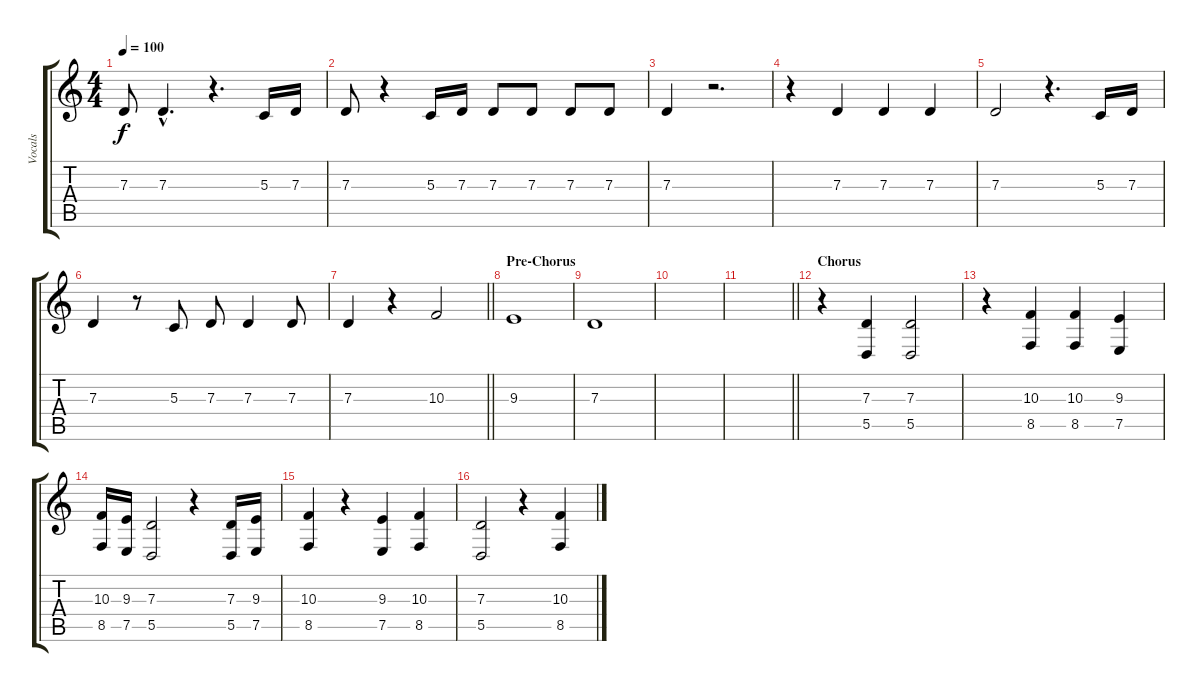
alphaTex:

\track ("Vocals" "Vocals") {instrument choiraahs}
\staff {score tabs}
\tuning (E4 B3 G3 D3 A2 D2) {hide}
\ts (4 4)
\tempo 100
\clef g2
\ks c
7.3.8{dy f} 7.3{hac}.4{d} r.4{d} 5.3.16 7.3.16 |
7.3.8 r.4 5.3.16 7.3.16 7.3.8 7.3.8 7.3.8 7.3.8 |
7.3.4 r.2{d} |
r.4 7.3.4 7.3.4 7.3.4 |
7.3.2 r.4{d} 5.3.16 7.3.16 |
7.3.4 r.8 5.3.8 7.3.8 7.3.4 7.3.8 |
\barLineRight lightlight
7.3.4 r.4 10.3.2 |
\section ("" "Pre-Chorus")
9.3.1 |
7.3.1 |
|
\barLineRight lightlight
|
\section ("" "Chorus")
r.4 (7.3 5.5).4 (7.3 5.5).2 |
r.4 (10.3 8.5).4 (10.3 8.5).4 (9.3 7.5).4 |
(10.3 8.5).16 (9.3 7.5).16 (7.3 5.5).2 r.4 (7.3 5.5).16 (9.3 7.5).16 |
(10.3 8.5).4 r.4 (9.3 7.5).4 (10.3 8.5).4 |
(7.3 5.5).2 r.4 (10.3 8.5).4
